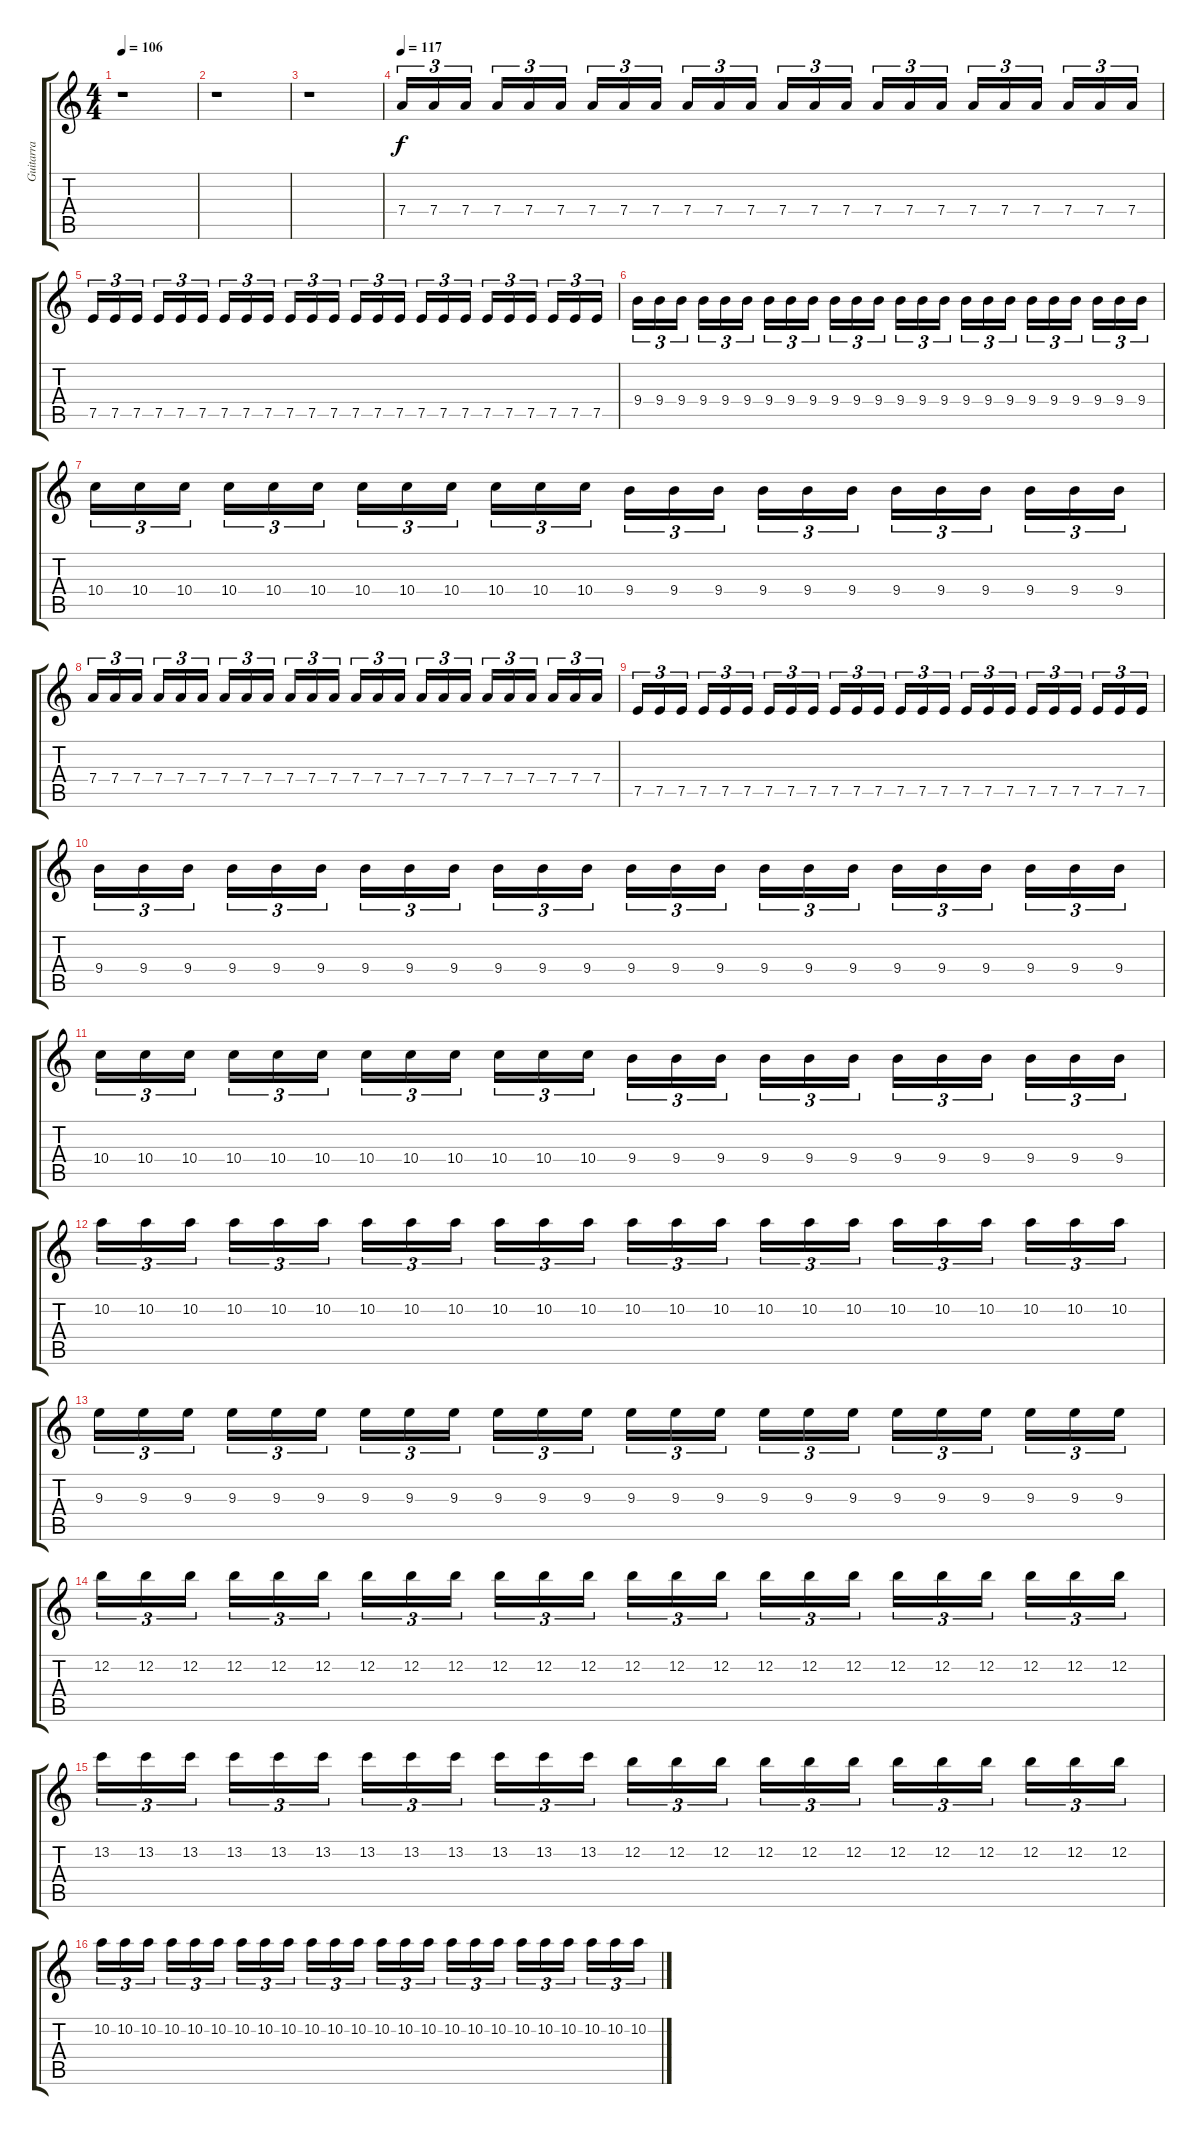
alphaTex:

\track ("Guitarra" "Guitarra") {instrument distortionguitar}
\staff {score tabs}
\tuning (E4 B3 G3 D3 A2 E2) {hide}
\ts (4 4)
\tempo 106
\clef g2
\ks c
r.1{dy f} |
r.1 |
r.1{volume 16} |
\tempo 117
7.4.16{tu (3 2)} 7.4.16{tu (3 2)} 7.4.16{tu (3 2)} 7.4.16{tu (3 2)} 7.4.16{tu (3 2)} 7.4.16{tu (3 2)} 7.4.16{tu (3 2)} 7.4.16{tu (3 2)} 7.4.16{tu (3 2)} 7.4.16{tu (3 2)} 7.4.16{tu (3 2)} 7.4.16{tu (3 2)} 7.4.16{tu (3 2)} 7.4.16{tu (3 2)} 7.4.16{tu (3 2)} 7.4.16{tu (3 2)} 7.4.16{tu (3 2)} 7.4.16{tu (3 2)} 7.4.16{tu (3 2)} 7.4.16{tu (3 2)} 7.4.16{tu (3 2)} 7.4.16{tu (3 2)} 7.4.16{tu (3 2)} 7.4.16{tu (3 2)} |
7.5.16{tu (3 2)} 7.5.16{tu (3 2)} 7.5.16{tu (3 2)} 7.5.16{tu (3 2)} 7.5.16{tu (3 2)} 7.5.16{tu (3 2)} 7.5.16{tu (3 2)} 7.5.16{tu (3 2)} 7.5.16{tu (3 2)} 7.5.16{tu (3 2)} 7.5.16{tu (3 2)} 7.5.16{tu (3 2)} 7.5.16{tu (3 2)} 7.5.16{tu (3 2)} 7.5.16{tu (3 2)} 7.5.16{tu (3 2)} 7.5.16{tu (3 2)} 7.5.16{tu (3 2)} 7.5.16{tu (3 2)} 7.5.16{tu (3 2)} 7.5.16{tu (3 2)} 7.5.16{tu (3 2)} 7.5.16{tu (3 2)} 7.5.16{tu (3 2)} |
9.4.16{tu (3 2)} 9.4.16{tu (3 2)} 9.4.16{tu (3 2)} 9.4.16{tu (3 2)} 9.4.16{tu (3 2)} 9.4.16{tu (3 2)} 9.4.16{tu (3 2)} 9.4.16{tu (3 2)} 9.4.16{tu (3 2)} 9.4.16{tu (3 2)} 9.4.16{tu (3 2)} 9.4.16{tu (3 2)} 9.4.16{tu (3 2)} 9.4.16{tu (3 2)} 9.4.16{tu (3 2)} 9.4.16{tu (3 2)} 9.4.16{tu (3 2)} 9.4.16{tu (3 2)} 9.4.16{tu (3 2)} 9.4.16{tu (3 2)} 9.4.16{tu (3 2)} 9.4.16{tu (3 2)} 9.4.16{tu (3 2)} 9.4.16{tu (3 2)} |
10.4.16{tu (3 2)} 10.4.16{tu (3 2)} 10.4.16{tu (3 2)} 10.4.16{tu (3 2)} 10.4.16{tu (3 2)} 10.4.16{tu (3 2)} 10.4.16{tu (3 2)} 10.4.16{tu (3 2)} 10.4.16{tu (3 2)} 10.4.16{tu (3 2)} 10.4.16{tu (3 2)} 10.4.16{tu (3 2)} 9.4.16{tu (3 2)} 9.4.16{tu (3 2)} 9.4.16{tu (3 2)} 9.4.16{tu (3 2)} 9.4.16{tu (3 2)} 9.4.16{tu (3 2)} 9.4.16{tu (3 2)} 9.4.16{tu (3 2)} 9.4.16{tu (3 2)} 9.4.16{tu (3 2)} 9.4.16{tu (3 2)} 9.4.16{tu (3 2)} |
7.4.16{tu (3 2)} 7.4.16{tu (3 2)} 7.4.16{tu (3 2)} 7.4.16{tu (3 2)} 7.4.16{tu (3 2)} 7.4.16{tu (3 2)} 7.4.16{tu (3 2)} 7.4.16{tu (3 2)} 7.4.16{tu (3 2)} 7.4.16{tu (3 2)} 7.4.16{tu (3 2)} 7.4.16{tu (3 2)} 7.4.16{tu (3 2)} 7.4.16{tu (3 2)} 7.4.16{tu (3 2)} 7.4.16{tu (3 2)} 7.4.16{tu (3 2)} 7.4.16{tu (3 2)} 7.4.16{tu (3 2)} 7.4.16{tu (3 2)} 7.4.16{tu (3 2)} 7.4.16{tu (3 2)} 7.4.16{tu (3 2)} 7.4.16{tu (3 2)} |
7.5.16{tu (3 2)} 7.5.16{tu (3 2)} 7.5.16{tu (3 2)} 7.5.16{tu (3 2)} 7.5.16{tu (3 2)} 7.5.16{tu (3 2)} 7.5.16{tu (3 2)} 7.5.16{tu (3 2)} 7.5.16{tu (3 2)} 7.5.16{tu (3 2)} 7.5.16{tu (3 2)} 7.5.16{tu (3 2)} 7.5.16{tu (3 2)} 7.5.16{tu (3 2)} 7.5.16{tu (3 2)} 7.5.16{tu (3 2)} 7.5.16{tu (3 2)} 7.5.16{tu (3 2)} 7.5.16{tu (3 2)} 7.5.16{tu (3 2)} 7.5.16{tu (3 2)} 7.5.16{tu (3 2)} 7.5.16{tu (3 2)} 7.5.16{tu (3 2)} |
9.4.16{tu (3 2)} 9.4.16{tu (3 2)} 9.4.16{tu (3 2)} 9.4.16{tu (3 2)} 9.4.16{tu (3 2)} 9.4.16{tu (3 2)} 9.4.16{tu (3 2)} 9.4.16{tu (3 2)} 9.4.16{tu (3 2)} 9.4.16{tu (3 2)} 9.4.16{tu (3 2)} 9.4.16{tu (3 2)} 9.4.16{tu (3 2)} 9.4.16{tu (3 2)} 9.4.16{tu (3 2)} 9.4.16{tu (3 2)} 9.4.16{tu (3 2)} 9.4.16{tu (3 2)} 9.4.16{tu (3 2)} 9.4.16{tu (3 2)} 9.4.16{tu (3 2)} 9.4.16{tu (3 2)} 9.4.16{tu (3 2)} 9.4.16{tu (3 2)} |
10.4.16{tu (3 2)} 10.4.16{tu (3 2)} 10.4.16{tu (3 2)} 10.4.16{tu (3 2)} 10.4.16{tu (3 2)} 10.4.16{tu (3 2)} 10.4.16{tu (3 2)} 10.4.16{tu (3 2)} 10.4.16{tu (3 2)} 10.4.16{tu (3 2)} 10.4.16{tu (3 2)} 10.4.16{tu (3 2)} 9.4.16{tu (3 2)} 9.4.16{tu (3 2)} 9.4.16{tu (3 2)} 9.4.16{tu (3 2)} 9.4.16{tu (3 2)} 9.4.16{tu (3 2)} 9.4.16{tu (3 2)} 9.4.16{tu (3 2)} 9.4.16{tu (3 2)} 9.4.16{tu (3 2)} 9.4.16{tu (3 2)} 9.4.16{tu (3 2)} |
10.2.16{tu (3 2)} 10.2.16{tu (3 2)} 10.2.16{tu (3 2)} 10.2.16{tu (3 2)} 10.2.16{tu (3 2)} 10.2.16{tu (3 2)} 10.2.16{tu (3 2)} 10.2.16{tu (3 2)} 10.2.16{tu (3 2)} 10.2.16{tu (3 2)} 10.2.16{tu (3 2)} 10.2.16{tu (3 2)} 10.2.16{tu (3 2)} 10.2.16{tu (3 2)} 10.2.16{tu (3 2)} 10.2.16{tu (3 2)} 10.2.16{tu (3 2)} 10.2.16{tu (3 2)} 10.2.16{tu (3 2)} 10.2.16{tu (3 2)} 10.2.16{tu (3 2)} 10.2.16{tu (3 2)} 10.2.16{tu (3 2)} 10.2.16{tu (3 2)} |
9.3.16{tu (3 2)} 9.3.16{tu (3 2)} 9.3.16{tu (3 2)} 9.3.16{tu (3 2)} 9.3.16{tu (3 2)} 9.3.16{tu (3 2)} 9.3.16{tu (3 2)} 9.3.16{tu (3 2)} 9.3.16{tu (3 2)} 9.3.16{tu (3 2)} 9.3.16{tu (3 2)} 9.3.16{tu (3 2)} 9.3.16{tu (3 2)} 9.3.16{tu (3 2)} 9.3.16{tu (3 2)} 9.3.16{tu (3 2)} 9.3.16{tu (3 2)} 9.3.16{tu (3 2)} 9.3.16{tu (3 2)} 9.3.16{tu (3 2)} 9.3.16{tu (3 2)} 9.3.16{tu (3 2)} 9.3.16{tu (3 2)} 9.3.16{tu (3 2)} |
12.2.16{tu (3 2)} 12.2.16{tu (3 2)} 12.2.16{tu (3 2)} 12.2.16{tu (3 2)} 12.2.16{tu (3 2)} 12.2.16{tu (3 2)} 12.2.16{tu (3 2)} 12.2.16{tu (3 2)} 12.2.16{tu (3 2)} 12.2.16{tu (3 2)} 12.2.16{tu (3 2)} 12.2.16{tu (3 2)} 12.2.16{tu (3 2)} 12.2.16{tu (3 2)} 12.2.16{tu (3 2)} 12.2.16{tu (3 2)} 12.2.16{tu (3 2)} 12.2.16{tu (3 2)} 12.2.16{tu (3 2)} 12.2.16{tu (3 2)} 12.2.16{tu (3 2)} 12.2.16{tu (3 2)} 12.2.16{tu (3 2)} 12.2.16{tu (3 2)} |
13.2.16{tu (3 2)} 13.2.16{tu (3 2)} 13.2.16{tu (3 2)} 13.2.16{tu (3 2)} 13.2.16{tu (3 2)} 13.2.16{tu (3 2)} 13.2.16{tu (3 2)} 13.2.16{tu (3 2)} 13.2.16{tu (3 2)} 13.2.16{tu (3 2)} 13.2.16{tu (3 2)} 13.2.16{tu (3 2)} 12.2.16{tu (3 2)} 12.2.16{tu (3 2)} 12.2.16{tu (3 2)} 12.2.16{tu (3 2)} 12.2.16{tu (3 2)} 12.2.16{tu (3 2)} 12.2.16{tu (3 2)} 12.2.16{tu (3 2)} 12.2.16{tu (3 2)} 12.2.16{tu (3 2)} 12.2.16{tu (3 2)} 12.2.16{tu (3 2)} |
10.2.16{tu (3 2)} 10.2.16{tu (3 2)} 10.2.16{tu (3 2)} 10.2.16{tu (3 2)} 10.2.16{tu (3 2)} 10.2.16{tu (3 2)} 10.2.16{tu (3 2)} 10.2.16{tu (3 2)} 10.2.16{tu (3 2)} 10.2.16{tu (3 2)} 10.2.16{tu (3 2)} 10.2.16{tu (3 2)} 10.2.16{tu (3 2)} 10.2.16{tu (3 2)} 10.2.16{tu (3 2)} 10.2.16{tu (3 2)} 10.2.16{tu (3 2)} 10.2.16{tu (3 2)} 10.2.16{tu (3 2)} 10.2.16{tu (3 2)} 10.2.16{tu (3 2)} 10.2.16{tu (3 2)} 10.2.16{tu (3 2)} 10.2.16{tu (3 2)}
